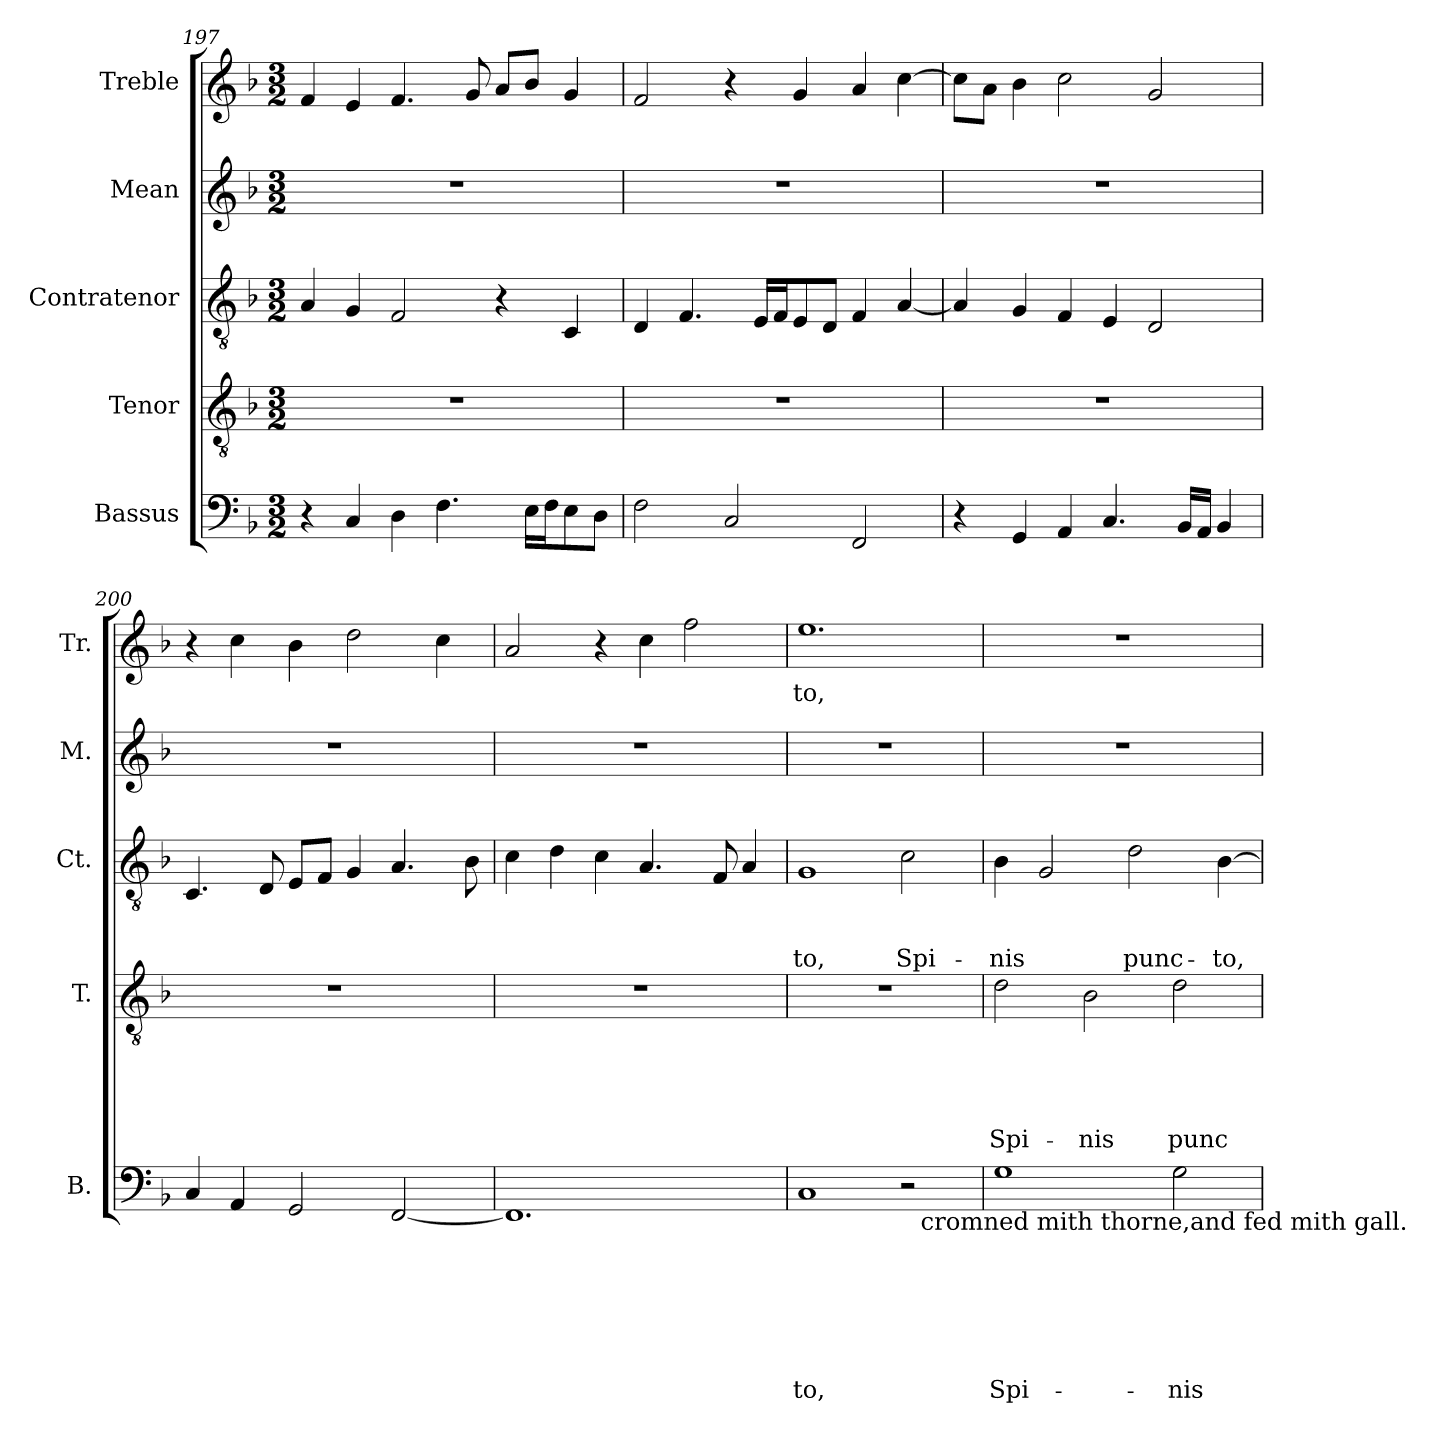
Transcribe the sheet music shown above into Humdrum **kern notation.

**kern	**text	**text	**text	**text	**text	**text	**text	**kern	**text	**text	**text	**text	**text	**kern	**text	**text	**text	**kern	**kern	**text
*part5	*part5	*part5	*part5	*part5	*part5	*part5	*part5	*part4	*part4	*part4	*part4	*part4	*part4	*part3	*part3	*part3	*part3	*part2	*part1	*part1
*staff5	*staff5	*staff5	*staff5	*staff5	*staff5	*staff5	*staff5	*staff4	*staff4	*staff4	*staff4	*staff4	*staff4	*staff3	*staff3	*staff3	*staff3	*staff2	*staff1	*staff1
*I"Bassus	*	*	*	*	*	*	*	*I"Tenor	*	*	*	*	*	*I"Contratenor	*	*	*	*I"Mean	*I"Treble	*
*I'B.	*	*	*	*	*	*	*	*I'T.	*	*	*	*	*	*I'Ct.	*	*	*	*I'M.	*I'Tr.	*
!!LO:LB:g=z
*clefF4	*	*	*	*	*	*	*	*clefGv2	*	*	*	*	*	*clefGv2	*	*	*	*clefG2	*clefG2	*
*k[b-]	*	*	*	*	*	*	*	*k[b-]	*	*	*	*	*	*k[b-]	*	*	*	*k[b-]	*k[b-]	*
*F:	*	*	*	*	*	*	*	*F:	*	*	*	*	*	*F:	*	*	*	*F:	*F:	*
*M3/2	*	*	*	*	*	*	*	*M3/2	*	*	*	*	*	*M3/2	*	*	*	*M3/2	*M3/2	*
=197	=197	=197	=197	=197	=197	=197	=197	=197	=197	=197	=197	=197	=197	=197	=197	=197	=197	=197	=197	=197
4r	.	.	.	.	.	.	.	1.r	.	.	.	.	.	4A/	.	.	.	1.r	4f/	.
4C/	.	.	.	.	.	.	.	.	.	.	.	.	.	4G/	.	.	.	.	4e/	.
4D\	.	.	.	.	.	.	.	.	.	.	.	.	.	2F/	.	.	.	.	4.f/	.
4.F\	.	.	.	.	.	.	.	.	.	.	.	.	.	.	.	.	.	.	.	.
.	.	.	.	.	.	.	.	.	.	.	.	.	.	.	.	.	.	.	8g/	.
.	.	.	.	.	.	.	.	.	.	.	.	.	.	4r	.	.	.	.	8a/L	.
16E\LL	.	.	.	.	.	.	.	.	.	.	.	.	.	.	.	.	.	.	8b-/J	.
16F\J	.	.	.	.	.	.	.	.	.	.	.	.	.	.	.	.	.	.	.	.
8E\	.	.	.	.	.	.	.	.	.	.	.	.	.	4C/	.	.	.	.	4g/	.
8D\J	.	.	.	.	.	.	.	.	.	.	.	.	.	.	.	.	.	.	.	.
=198	=198	=198	=198	=198	=198	=198	=198	=198	=198	=198	=198	=198	=198	=198	=198	=198	=198	=198	=198	=198
2F\	.	.	.	.	.	.	.	1.r	.	.	.	.	.	4D/	.	.	.	1.r	2f/	.
.	.	.	.	.	.	.	.	.	.	.	.	.	.	4.F/	.	.	.	.	.	.
2C/	.	.	.	.	.	.	.	.	.	.	.	.	.	.	.	.	.	.	4r	.
.	.	.	.	.	.	.	.	.	.	.	.	.	.	16E/LL	.	.	.	.	.	.
.	.	.	.	.	.	.	.	.	.	.	.	.	.	16F/J	.	.	.	.	.	.
.	.	.	.	.	.	.	.	.	.	.	.	.	.	8E/	.	.	.	.	4g/	.
.	.	.	.	.	.	.	.	.	.	.	.	.	.	8D/J	.	.	.	.	.	.
2FF/	.	.	.	.	.	.	.	.	.	.	.	.	.	4F/	.	.	.	.	4a/	.
.	.	.	.	.	.	.	.	.	.	.	.	.	.	[<4A/	.	.	.	.	[>4cc\	.
=199	=199	=199	=199	=199	=199	=199	=199	=199	=199	=199	=199	=199	=199	=199	=199	=199	=199	=199	=199	=199
4r	.	.	.	.	.	.	.	1.r	.	.	.	.	.	4A/]	.	.	.	1.r	8cc\L]	.
.	.	.	.	.	.	.	.	.	.	.	.	.	.	.	.	.	.	.	8a\J	.
4GG/	.	.	.	.	.	.	.	.	.	.	.	.	.	4G/	.	.	.	.	4b-\	.
4AA/	.	.	.	.	.	.	.	.	.	.	.	.	.	4F/	.	.	.	.	2cc\	.
4.C/	.	.	.	.	.	.	.	.	.	.	.	.	.	4E/	.	.	.	.	.	.
.	.	.	.	.	.	.	.	.	.	.	.	.	.	2D/	.	.	.	.	2g/	.
16BB-/LL	.	.	.	.	.	.	.	.	.	.	.	.	.	.	.	.	.	.	.	.
16AA/JJ	.	.	.	.	.	.	.	.	.	.	.	.	.	.	.	.	.	.	.	.
4BB-/	.	.	.	.	.	.	.	.	.	.	.	.	.	.	.	.	.	.	.	.
=200	=200	=200	=200	=200	=200	=200	=200	=200	=200	=200	=200	=200	=200	=200	=200	=200	=200	=200	=200	=200
4C/	.	.	.	.	.	.	.	1.r	.	.	.	.	.	4.C/	.	.	.	1.r	4r	.
4AA/	.	.	.	.	.	.	.	.	.	.	.	.	.	.	.	.	.	.	4cc\	.
.	.	.	.	.	.	.	.	.	.	.	.	.	.	8D/	.	.	.	.	.	.
2GG/	.	.	.	.	.	.	.	.	.	.	.	.	.	8E/L	.	.	.	.	4b-\	.
.	.	.	.	.	.	.	.	.	.	.	.	.	.	8F/J	.	.	.	.	.	.
.	.	.	.	.	.	.	.	.	.	.	.	.	.	4G/	.	.	.	.	2dd\	.
[<2FF/	.	.	.	.	.	.	.	.	.	.	.	.	.	4.A/	.	.	.	.	.	.
.	.	.	.	.	.	.	.	.	.	.	.	.	.	.	.	.	.	.	4cc\	.
.	.	.	.	.	.	.	.	.	.	.	.	.	.	8B-\	.	.	.	.	.	.
=201	=201	=201	=201	=201	=201	=201	=201	=201	=201	=201	=201	=201	=201	=201	=201	=201	=201	=201	=201	=201
1.FF]	.	.	.	.	.	.	.	1.r	.	.	.	.	.	4c\	.	.	.	1.r	2a/	.
.	.	.	.	.	.	.	.	.	.	.	.	.	.	4d\	.	.	.	.	.	.
.	.	.	.	.	.	.	.	.	.	.	.	.	.	4c\	.	.	.	.	4r	.
.	.	.	.	.	.	.	.	.	.	.	.	.	.	4.A/	.	.	.	.	4cc\	.
.	.	.	.	.	.	.	.	.	.	.	.	.	.	.	.	.	.	.	2ff\	.
.	.	.	.	.	.	.	.	.	.	.	.	.	.	8F/	.	.	.	.	.	.
.	.	.	.	.	.	.	.	.	.	.	.	.	.	4A/	.	.	.	.	.	.
!!LO:PB:g=z
=202	=202	=202	=202	=202	=202	=202	=202	=202	=202	=202	=202	=202	=202	=202	=202	=202	=202	=202	=202	=202
!	!	!	!	!	!	!	!LO:LY:b	!LO:N:vis=1	!	!	!	!	!	!	!	!	!LO:LY:b	!LO:N:vis=1	!	!LO:LY:b
*^	*	*	*	*	*	*	*	*	*	*	*	*	*	*	*	*	*	*	*	*
1C	1ryy	.	.	.	.	.	.	-to,	1.r	.	.	.	.	.	1G	.	.	-to,	1.r	1.ee	-to,
!	!	!	!	!	!	!	!	!	!	!	!	!	!	!	!	!	!	!LO:LY:b	!	!	!
2r	16ryy	.	.	.	.	.	.	.	.	.	.	.	.	.	2c\	.	.	Spi-	.	.	.
!	!LO:TX:b:t=cromned mith thorne,and fed mith gall.	!	!	!	!	!	!	!	!	!	!	!	!	!	!	!	!	!	!	!	!
.	4..ryy	.	.	.	.	.	.	.	.	.	.	.	.	.	.	.	.	.	.	.	.
=203	=203	=203	=203	=203	=203	=203	=203	=203	=203	=203	=203	=203	=203	=203	=203	=203	=203	=203	=203	=203	=203
!	!	!	!	!	!	!	!	!LO:LY:b	!	!	!	!	!	!LO:LY:b	!	!	!	!LO:LY:b	!LO:N:vis=1	!LO:N:vis=1	!
*v	*v	*	*	*	*	*	*	*	*	*	*	*	*	*	*	*	*	*	*	*	*
1G	.	.	.	.	.	.	Spi-	2d\	.	.	.	.	Spi-	4B-\	.	.	-nis	1.r	1.r	.
.	.	.	.	.	.	.	.	.	.	.	.	.	.	2G/	.	.	.	.	.	.
!	!	!	!	!	!	!	!	!	!	!	!	!	!LO:LY:b	!	!	!	!	!	!	!
.	.	.	.	.	.	.	.	2B-\	.	.	.	.	-nis	.	.	.	.	.	.	.
!	!	!	!	!	!	!	!	!	!	!	!	!	!	!	!	!	!LO:LY:b	!	!	!
.	.	.	.	.	.	.	.	.	.	.	.	.	.	2d\	.	.	punc-	.	.	.
!	!	!	!	!	!	!	!LO:LY:b	!	!	!	!	!	!LO:LY:b	!	!	!	!	!	!	!
2G\	.	.	.	.	.	.	-nis	2d\	.	.	.	.	punc-	.	.	.	.	.	.	.
!	!	!	!	!	!	!	!	!	!	!	!	!	!	!	!	!	!LO:LY:b	!	!	!
.	.	.	.	.	.	.	.	.	.	.	.	.	.	[>4B-\	.	.	-to,	.	.	.
=	=	=	=	=	=	=	=	=	=	=	=	=	=	=	=	=	=	=	=	=
*-	*-	*-	*-	*-	*-	*-	*-	*-	*-	*-	*-	*-	*-	*-	*-	*-	*-	*-	*-	*-
